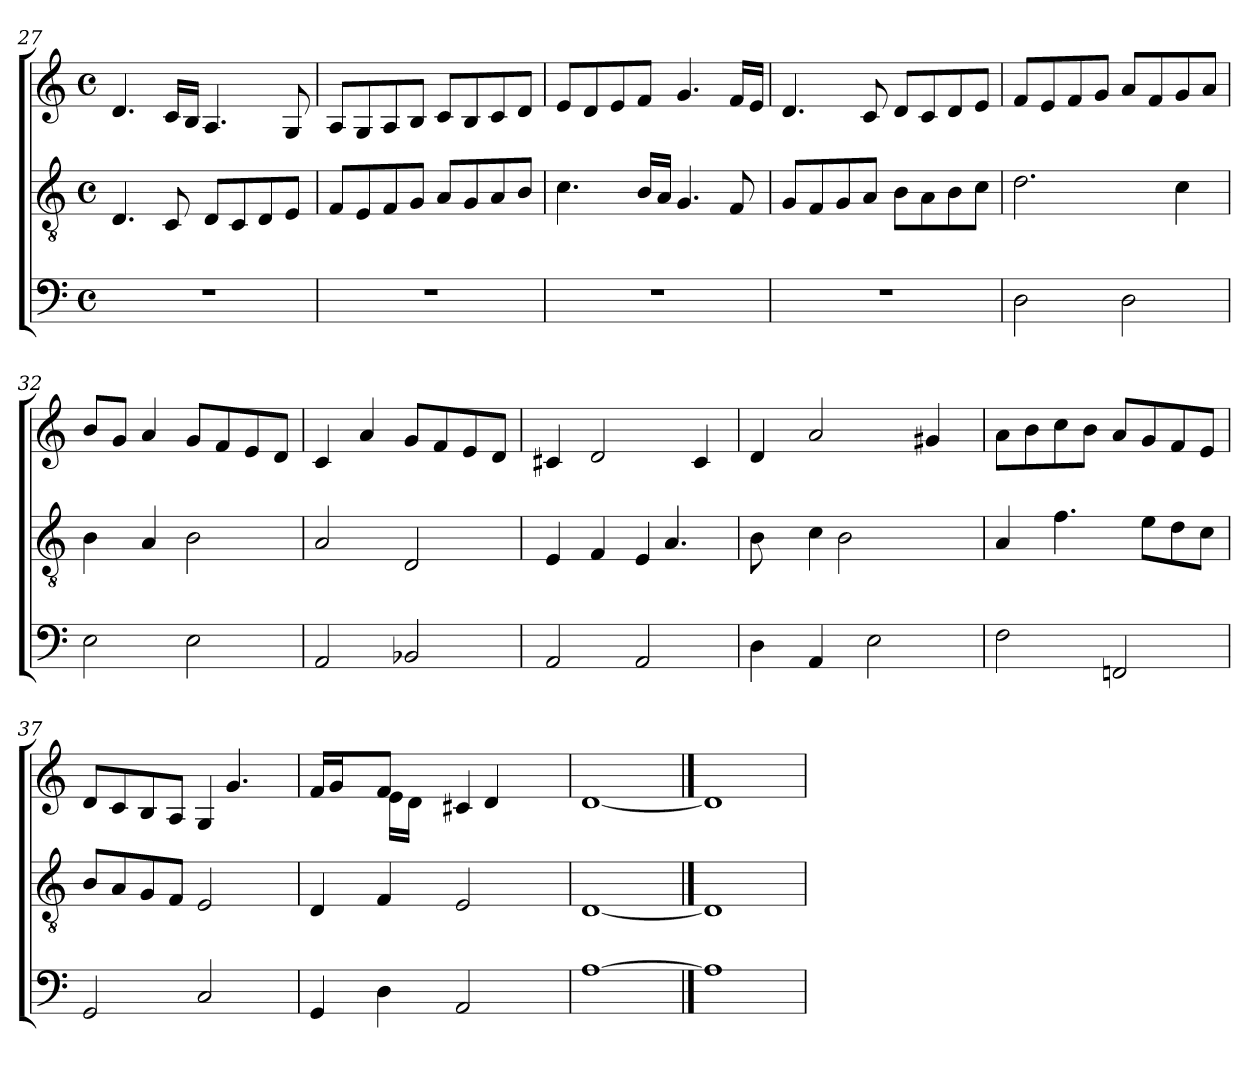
**kern	**kern	**kern
*part3	*part2	*part1
*staff3	*staff2	*staff1
*clefF4	*clefGv2	*clefG2
*k[]	*k[]	*k[]
*C:	*C:	*C:
*M4/4	*M4/4	*M4/4
*met(c)	*met(c)	*met(c)
=27	=27	=27
1r	4.D/	4.d/
.	8C/	16c/LL
.	.	16B/JJ
.	8D/L	4.A/
.	8C/	.
.	8D/	.
.	8E/J	8G/
=28	=28	=28
1r	8F/L	8A/L
.	8E/	8G/
.	8F/	8A/
.	8G/J	8B/J
.	8A/L	8c/L
.	8G/	8B/
.	8A/	8c/
.	8B/J	8d/J
=29	=29	=29
1r	4.c\	8e/L
.	.	8d/
.	.	8e/
.	16B/LL	8f/J
.	16A/JJ	.
.	4.G/	4.g/
.	8F/	16f/LL
.	.	16e/JJ
=30	=30	=30
1r	8G/L	4.d/
.	8F/	.
.	8G/	.
.	8A/J	8c/
.	8B\L	8d/L
.	8A\	8c/
.	8B\	8d/
.	8c\J	8e/J
=31	=31	=31
2D\	2.d\	8f/L
.	.	8e/
.	.	8f/
.	.	8g/J
2D\	.	8a/L
.	.	8f/
.	4c\	8g/
.	.	8a/J
!!LO:PB:g=z
=32	=32	=32
2E\	4B\	8b/L
.	.	8g/J
.	4A/	4a/
2E\	2B\	8g/L
.	.	8f/
.	.	8e/
.	.	8d/J
=33	=33	=33
2AA/	2A/	4c/
.	.	4a/
2BB-X/	2D/	8g/L
.	.	8f/
.	.	8e/
.	.	8d/J
=34	=34	=34
*	*^	*
2AA/	4E/	2ryy	4c#/
.	4F/	.	2d/
2AA/	4E/	8ryy	.
.	.	4.A/	.
.	4ryy	.	4c#/
=35	=35	=35	=35
4D\	8B\	4.ryy	4d/
.	8ryy	.	.
4AA/	4c\	.	2a/
.	.	2B\	.
2E\	8ryy	.	.
.	4.ryy	.	.
.	.	.	4g#/
.	.	8ryy	.
*	*v	*v	*
=36	=36	=36
2F\	4A/	8a\L
.	.	8b\
.	4.f\	8cc\
.	.	8b\J
2FFn/	.	8a/L
.	8e\L	8g/
.	8d\	8f/
.	8c\J	8e/J
=37	=37	=37
*	*	*^
2GG/	8B/L	8d/L	2ryy
.	8A/	8c/	.
.	8G/	8B/	.
.	8F/J	8A/J	.
2C/	2E/	4G/	8ryy
.	.	.	4.g/
.	.	4ryy	.
=38	=38	=38	=38
*	*	*	*^
4GG/	4D/	16f/LL	4ryy	2ryy
.	.	16g/J	.	.
.	.	8ryy	.	.
4D\	4F/	8f/J	16e\LL	.
.	.	.	16d\JJ	.
.	.	8ryy	8ryy	.
2AA/	2E/	2ryy	4c#/	8ryy
.	.	.	.	4d/
.	.	.	8ryy	.
.	.	.	8ryy	8ryy
*	*	*v	*v	*v
=39	=39	=39
[1A	[1D	[1d
==40	==40	==40
1A]	1D]	1d]
=	=	=
*-	*-	*-
